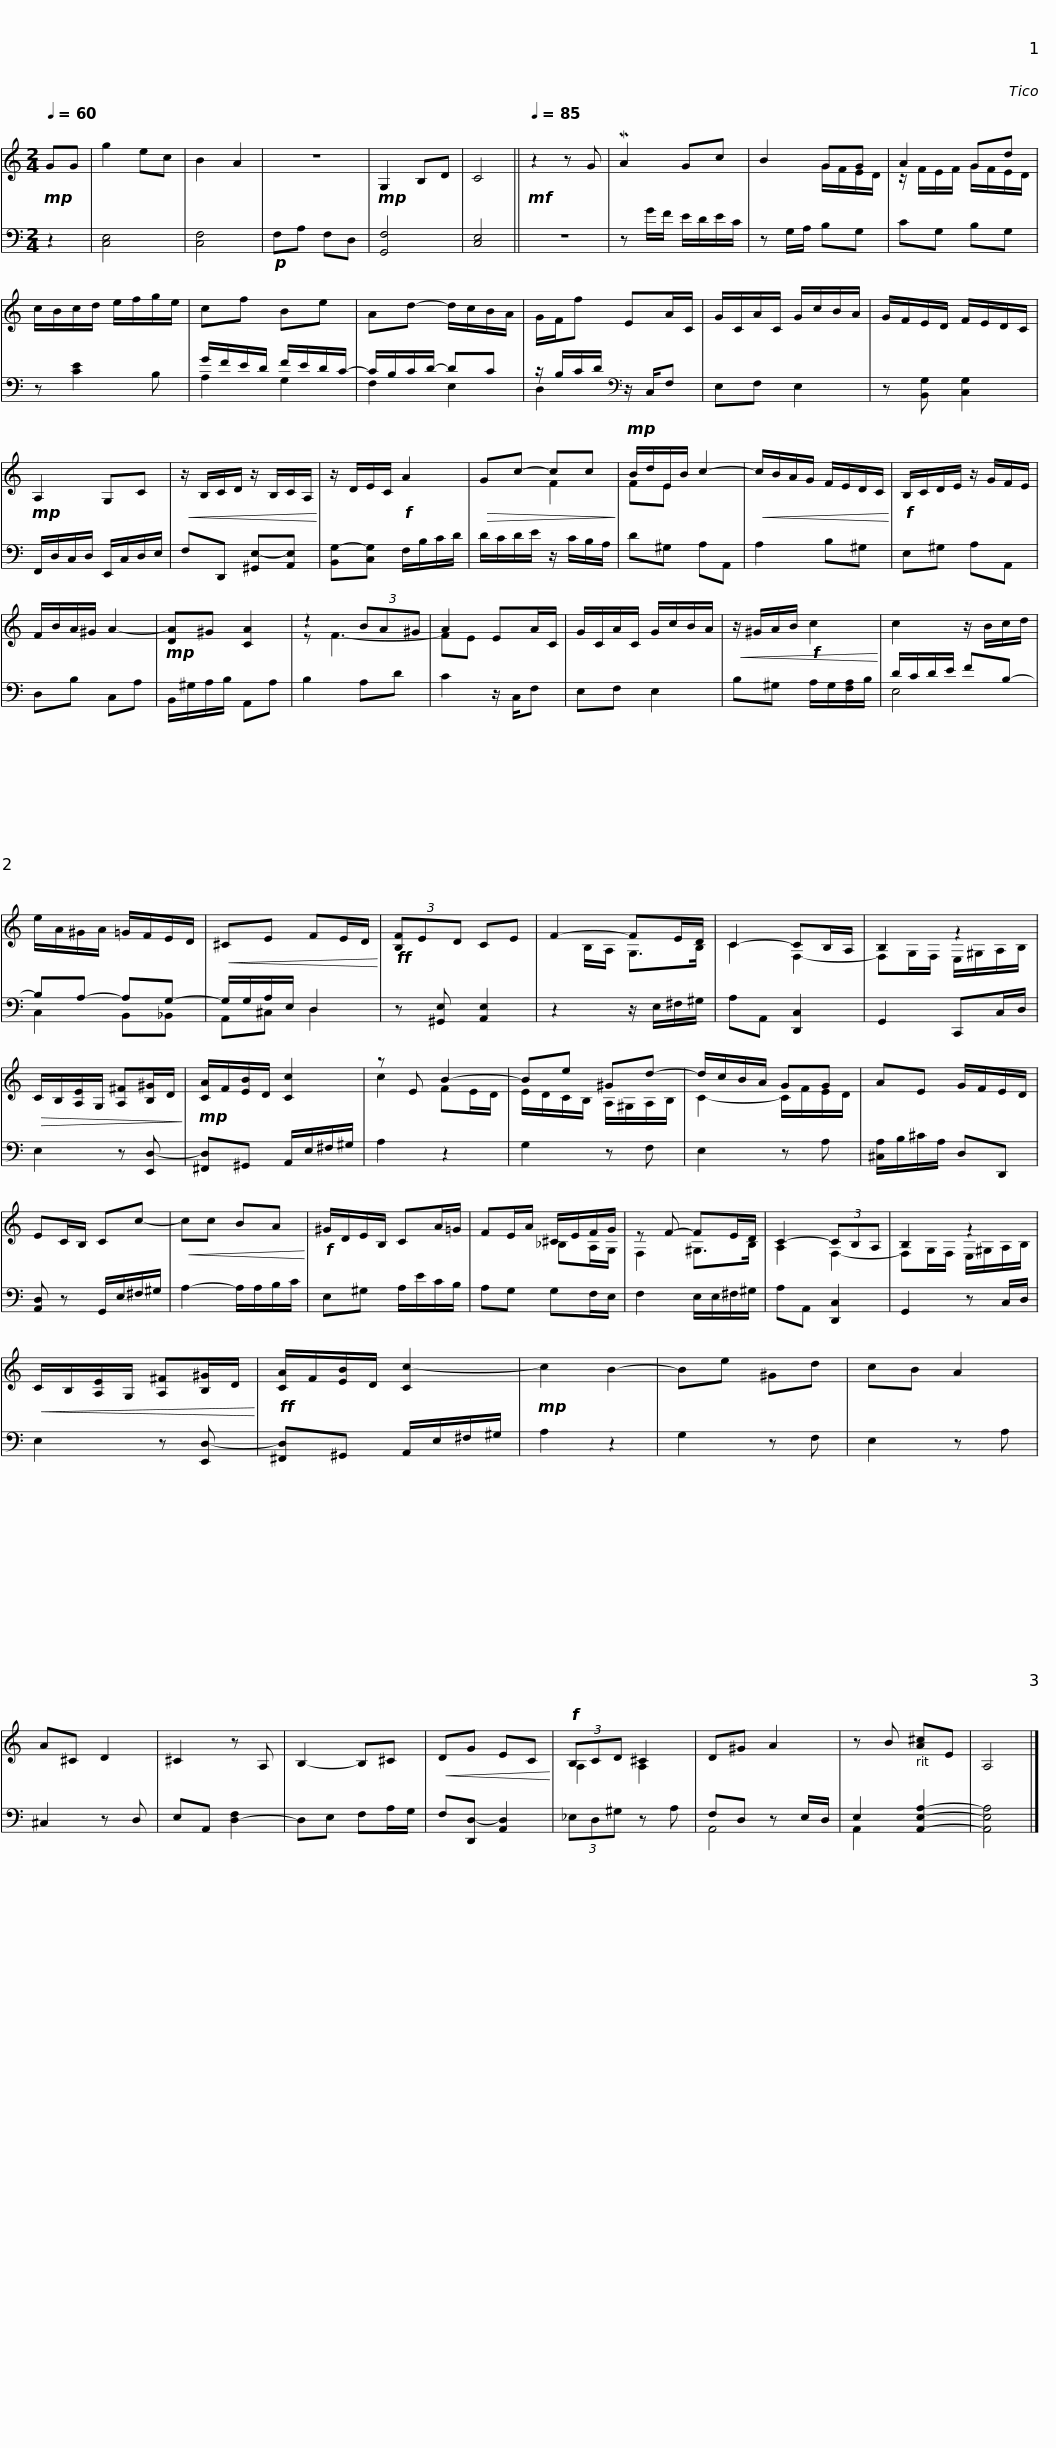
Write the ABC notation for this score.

X:1
%%score { ( 1 3 ) | ( 2 4 ) }
L:1/8
Q:1/4=60
M:2/4
I:linebreak $
K:C
V:1 treble
V:3 treble
V:2 bass
V:4 bass
V:1
!mp! GG | g2 ec | B2 A2 | z4 |!mp! G,2 B,D | %5
 C4 ||!mf![Q:1/4=85] z2 z G | MA2 Gc | B2 GG | A2 Gd |$ %10
 c/B/c/d/ e/f/g/e/ | cf Be | Ad- d/c/B/A/ | G/F/f EA/C/ | G/C/A/C/ G/c/B/A/ |$ %15
 G/F/E/D/ F/E/D/C/ |!mp! A,2 G,C |!<(! z/ B,/C/D/ z/ B,/C/A,/!<)! | z/ D/E/C/!f! A2 |!>(! Gc- cc!>)! | %20
!mp! B/d/E/B/ c2- |$!<(! c/B/A/G/ F/E/D/C/!<)! |!f! B,/C/D/E/ z/ G/F/E/ | F/B/A/^G/ A2- |!mp! [DA]^G [CA]2 | %25
 z2 (3BA^G | A2 EA/C/ | G/C/A/C/ G/c/B/A/ |$!<(! z/ ^G/A/B/!f! c2!<)! | c2 z/ B/c/d/ | %30
 e/A/^G/A/ =G/F/E/D/ |!<(! ^CE FE/D/!<)! |!ff! (3[B,F]ED CE |$ F2- FE/D/ | C2- CB,/A,/ | %35
 B,2 z2 |!>(! C/B,/[A,E]/G,/ [A,^F][B,^G]/D/!>)! |!mp! [CA]/F/[EB]/D/ [Cc-]2 |$ z E B2- | Be ^Gd- | %40
 d/c/B/A/ GG | AE G/F/E/D/ | EC/B,/ Cc- |!<(! cc BA!<)! |$!f! ^G/D/E/B,/ CA/=G/ | %45
 FE/A/ ^C/E/F/G/ | z F- FE/D/ | C2- (3CB,A, | B,2 z2 |$!<(! C/B,/[A,E]/G,/ [A,^F][B,^G]/D/!<)! | %50
!ff! [CA]/F/[EB]/D/ [Cc-]2 |!mp! c2 B2- | Be ^Gd | cB A2 | A^C D2 | %55
 ^C2 z A, | B,2- B,^C |$!<(! DG EC!<)! |!f! (3B,CD ^C2 | D^G A2 | %60
 z B [A^c]E | A,4 |] %62
V:2
 z2 | [C,E,]4 | [C,F,]4 |!p! F,A, F,D, | [G,,F,]4 | %5
 [C,E,]4 || z4 | z G/F/ E/D/E/C/ | z G,/A,/ B,G, | CG, B,G, |$ %10
 z [CE]2 B, | G/F/E/D/ F/E/D/C/- | C/B,/C/D/- DC | z/ B,/C/D/[K:bass] z/ C,/F, | E,F, E,2 |$ %15
 z [B,,G,] [C,G,]2 | F,,/D,/C,/D,/ E,,/C,/D,/E,/ | F,D,, [^G,,E,-][A,,E,] | [B,,G,-][C,G,] F,/B,/C/D/ | D/C/D/E/ z/ C/B,/A,/ | %20
 D^G, A,A,, |$ A,2 B,^G, | E,^G, A,A,, | D,B, C,A, | B,,/^G,/A,/B,/ A,,A, | %25
 B,2 A,D | C2 z/ C,/F, | E,F, E,2 |$ B,^G, A,/G,/[F,A,]/B,/ | D/C/D/E/ FB,- | %30
 B,A,- A,G,- | G,/G,/A,/E,/ D,2 | z [^G,,E,] [A,,E,]2 |$ z2 z/ E,/^F,/^G,/ | A,A,, [D,,C,]2 | %35
 G,,2 C,,C,/D,/ | E,2 z [E,,D,-] | [^F,,D,]^G,, A,,/E,/^F,/^G,/ |$ A,2 z2 | G,2 z F, | %40
 E,2 z A, | [^C,A,]/B,/^C/A,/ D,D,, | [A,,D,] z G,,/E,/^F,/^G,/ | A,2- A,/A,/B,/C/ |$ E,^G, A,/E/C/B,/ | %45
 A,G, G,F,/E,/ | F,2 E,/E,/^F,/^G,/ | A,A,, [D,,C,]2 | G,,2 z C,/D,/ |$ E,2 z [E,,D,-] | %50
 [^F,,D,]^G,, A,,/E,/^F,/^G,/ | A,2 z2 | G,2 z F, | E,2 z A, | ^C,2 z D, | %55
 E,A,, [D,-F,]2 | D,E, F,A,/G,/ |$ F,[D,,D,-] [A,,D,]2 | (3_E,D,^G, z A, | F,D, z E,/D,/ | %60
 E,2 [A,,E,A,]2- | [A,,E,A,]4 |] %62
V:3
 x2 | x4 | x4 | x4 | x4 | %5
 x4 || x4 | x4 | x2 G/F/E/D/ | z/ F/E/F/ G/F/E/D/ |$ %10
 x4 | x4 | x4 | x4 | x4 |$ %15
 x4 | x4 | x4 | x4 | x2 F2 | %20
 FE x2 |$ x4 | x4 | x4 | x4 | %25
 z F3- | FE x2 | x4 |$ x4 | x4 | %30
 x4 | x4 | x4 |$ x B,/A,/ G,>B, | C2 F,2- | %35
 F,G,/F,/ E,/^G,/A,/B,/ | x4 | x4 |$ c2 FE/D/ | E/D/C/B,/ A,/^G,/A,/B,/ | %40
 C2- C/F/E/D/ | x4 | x4 | x4 |$ x4 | %45
 x2 _B,A,/G,/ | F,2 ^G,>B, | A,2 F,2- | F,G,/F,/ E,/^G,/A,/B,/ |$ x4 | %50
 x4 | x4 | x4 | x4 | x4 | %55
 x4 | x4 |$ x4 | A,2 A,2 | x4 | %60
 x4 | x4 |] %62
V:4
 x2 | x4 | x4 | x4 | x4 | %5
 x4 || x4 | x4 | x4 | x4 |$ %10
 x4 | A,2 G,2 | F,2 E,2 | D,2[K:bass] x2 | x4 |$ %15
 x4 | x4 | x4 | x4 | x4 | %20
 x4 |$ x4 | x4 | x4 | x4 | %25
 x4 | x4 | x4 |$ x4 | E,4 | %30
 C,2 B,,_B,, | A,,^C, D,2 | x4 |$ x4 | x4 | %35
 x4 | x4 | x4 |$ x4 | x4 | %40
 x4 | x4 | x4 | x4 |$ x4 | %45
 x4 | x4 | x4 | x4 |$ x4 | %50
 x4 | x4 | x4 | x4 | x4 | %55
 x4 | x4 |$ x4 | x4 | A,,4 | %60
 A,,2 x2 | x4 |] %62
